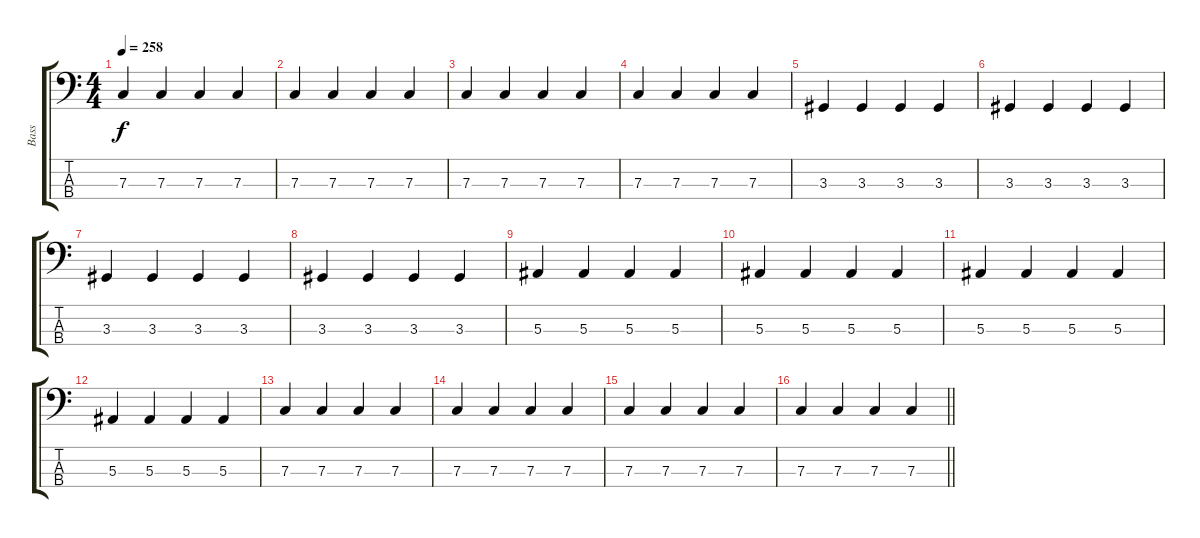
\track ("Bass" "Bass") {instrument electricbassfinger}
\staff {score tabs}
\tuning (Eb2 Bb1 F1 C1) {hide}
\ts (4 4)
\section ("" "")
\tempo 258
\clef f4
\ks c
7.3.4{dy f} 7.3.4 7.3.4 7.3.4 |
7.3.4 7.3.4 7.3.4 7.3.4 |
7.3.4 7.3.4 7.3.4 7.3.4 |
7.3.4 7.3.4 7.3.4 7.3.4 |
3.3.4 3.3.4 3.3.4 3.3.4 |
3.3.4 3.3.4 3.3.4 3.3.4 |
3.3.4 3.3.4 3.3.4 3.3.4 |
3.3.4 3.3.4 3.3.4 3.3.4 |
5.3.4 5.3.4 5.3.4 5.3.4 |
5.3.4 5.3.4 5.3.4 5.3.4 |
5.3.4 5.3.4 5.3.4 5.3.4 |
5.3.4 5.3.4 5.3.4 5.3.4 |
7.3.4 7.3.4 7.3.4 7.3.4 |
7.3.4 7.3.4 7.3.4 7.3.4 |
7.3.4 7.3.4 7.3.4 7.3.4 |
\barLineRight lightlight
7.3.4 7.3.4 7.3.4 7.3.4
